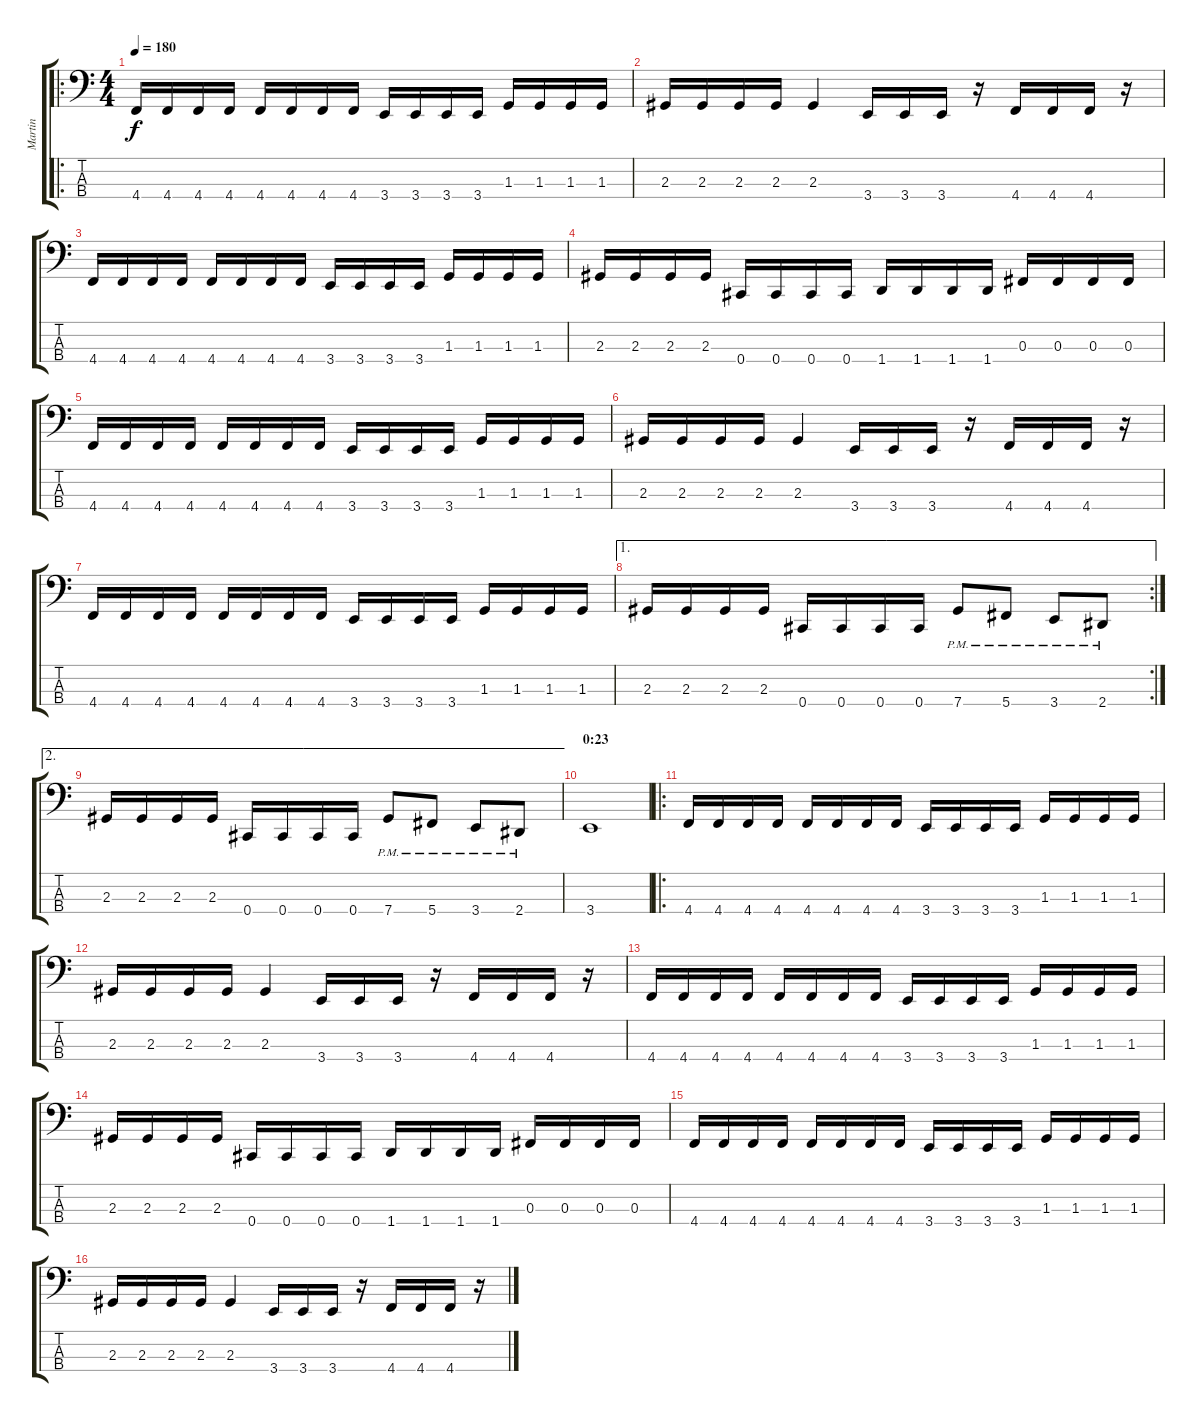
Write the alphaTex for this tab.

\track ("Martin" "Martin") {instrument electricbasspick}
\staff {score tabs}
\tuning (E2 B1 Gb1 Db1) {hide}
\ro
\ts (4 4)
\tempo 180
\clef f4
\ks c
4.4.16{dy f instrument electricbasspick} 4.4.16 4.4.16 4.4.16 4.4.16 4.4.16 4.4.16 4.4.16 3.4.16 3.4.16 3.4.16 3.4.16 1.3.16 1.3.16 1.3.16 1.3.16 |
2.3.16 2.3.16 2.3.16 2.3.16 2.3.4 3.4.16 3.4.16 3.4.16 r.16 4.4.16 4.4.16 4.4.16 r.16 |
4.4.16 4.4.16 4.4.16 4.4.16 4.4.16 4.4.16 4.4.16 4.4.16 3.4.16 3.4.16 3.4.16 3.4.16 1.3.16 1.3.16 1.3.16 1.3.16 |
2.3.16 2.3.16 2.3.16 2.3.16 0.4.16 0.4.16 0.4.16 0.4.16 1.4.16 1.4.16 1.4.16 1.4.16 0.3.16 0.3.16 0.3.16 0.3.16 |
4.4.16 4.4.16 4.4.16 4.4.16 4.4.16 4.4.16 4.4.16 4.4.16 3.4.16 3.4.16 3.4.16 3.4.16 1.3.16 1.3.16 1.3.16 1.3.16 |
2.3.16 2.3.16 2.3.16 2.3.16 2.3.4 3.4.16 3.4.16 3.4.16 r.16 4.4.16 4.4.16 4.4.16 r.16 |
4.4.16 4.4.16 4.4.16 4.4.16 4.4.16 4.4.16 4.4.16 4.4.16 3.4.16 3.4.16 3.4.16 3.4.16 1.3.16 1.3.16 1.3.16 1.3.16 |
\ae 1
\rc 2
2.3.16 2.3.16 2.3.16 2.3.16 0.4.16 0.4.16 0.4.16 0.4.16 7.4{pm}.8 5.4{pm}.8 3.4{pm}.8 2.4{pm}.8 |
\ae 2
2.3.16 2.3.16 2.3.16 2.3.16 0.4.16 0.4.16 0.4.16 0.4.16 7.4{pm}.8 5.4{pm}.8 3.4{pm}.8 2.4{pm}.8 |
\section ("" "0:23")
3.4.1 |
\ro
4.4.16 4.4.16 4.4.16 4.4.16 4.4.16 4.4.16 4.4.16 4.4.16 3.4.16 3.4.16 3.4.16 3.4.16 1.3.16 1.3.16 1.3.16 1.3.16 |
2.3.16 2.3.16 2.3.16 2.3.16 2.3.4 3.4.16 3.4.16 3.4.16 r.16 4.4.16 4.4.16 4.4.16 r.16 |
4.4.16 4.4.16 4.4.16 4.4.16 4.4.16 4.4.16 4.4.16 4.4.16 3.4.16 3.4.16 3.4.16 3.4.16 1.3.16 1.3.16 1.3.16 1.3.16 |
2.3.16 2.3.16 2.3.16 2.3.16 0.4.16 0.4.16 0.4.16 0.4.16 1.4.16 1.4.16 1.4.16 1.4.16 0.3.16 0.3.16 0.3.16 0.3.16 |
4.4.16 4.4.16 4.4.16 4.4.16 4.4.16 4.4.16 4.4.16 4.4.16 3.4.16 3.4.16 3.4.16 3.4.16 1.3.16 1.3.16 1.3.16 1.3.16 |
2.3.16 2.3.16 2.3.16 2.3.16 2.3.4 3.4.16 3.4.16 3.4.16 r.16 4.4.16 4.4.16 4.4.16 r.16
